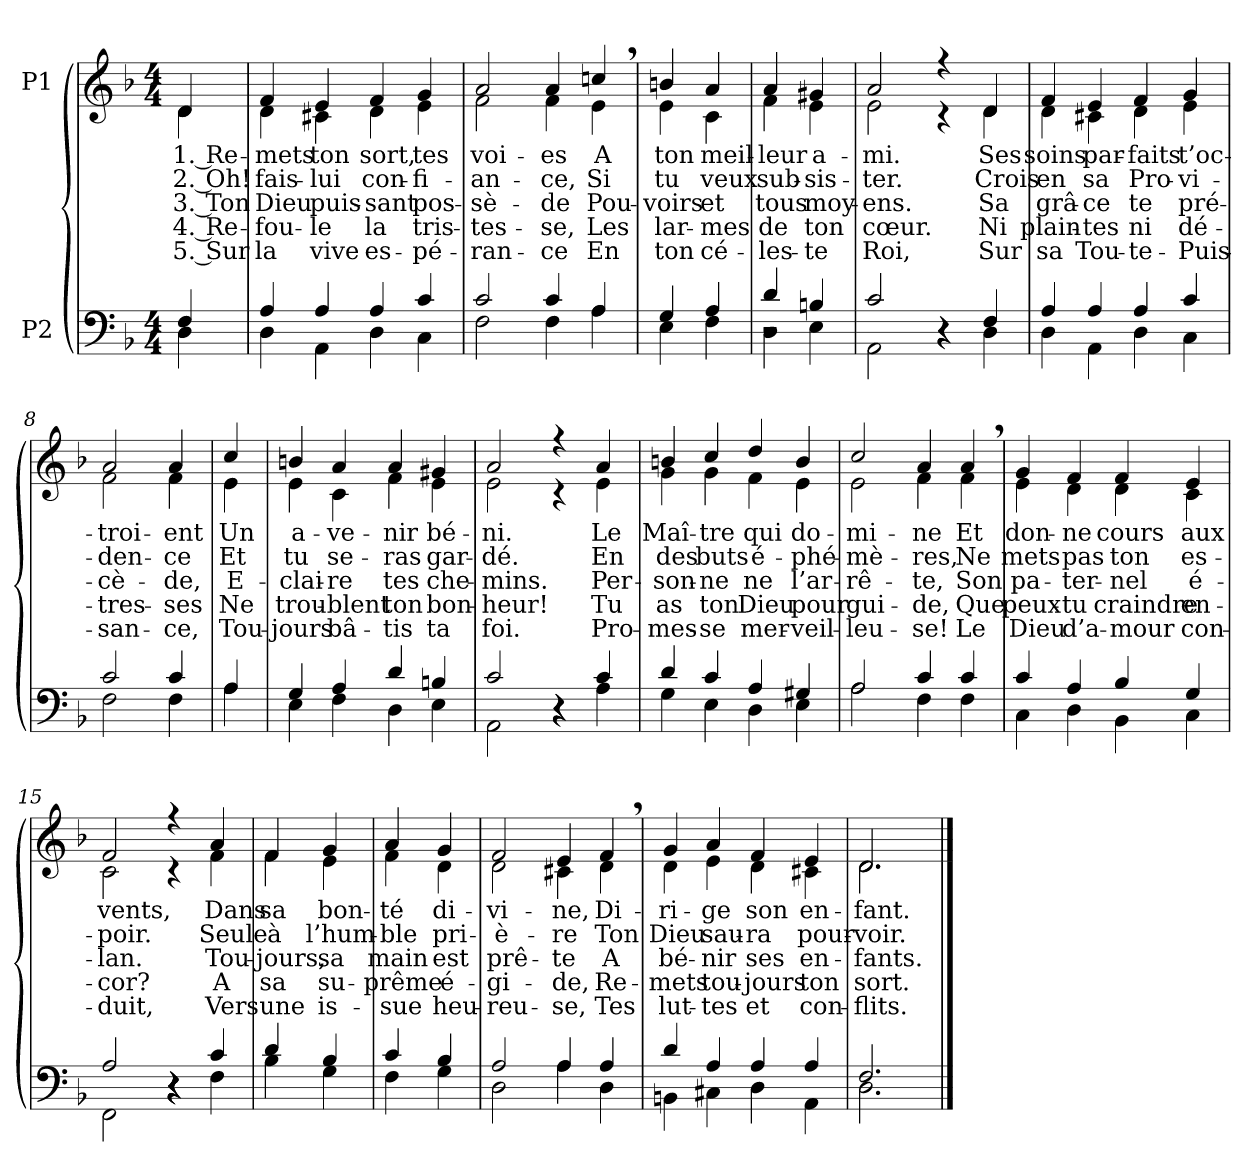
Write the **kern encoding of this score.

**kern	**kern	**text	**text	**text	**text	**text
*part2	*part1	*part1	*part1	*part1	*part1	*part1
*staff2	*staff1	*staff1	*staff1	*staff1	*staff1	*staff1
*I"P2	*I"P1	*	*	*	*	*
*clefF4	*clefG2	*	*	*	*	*
*k[b-]	*k[b-]	*	*	*	*	*
*F:	*F:	*	*	*	*	*
*M4/4	*M4/4	*	*	*	*	*
=1	=1	=1	=1	=1	=1	=1
*^	*^	*	*	*	*	*
*	*^	*	*	*	*	*	*	*
4ryy	4F/	4D\	4d/	4d\	1. Re-	2. Oh!	3. Ton	4. Re-	5. Sur
=2	=2	=2	=2	=2	=2	=2	=2	=2	=2
1ryy	4A/	4D\	4f/	4d\	-mets	fais-	Dieu	-fou-	la
.	4A/	4AA\	4e/	4c#X\	ton	-lui	puis-	-le	vive
.	4A/	4D\	4f/	4d\	sort,	con-	-sant	la	es-
.	4c/	4C\	4g/	4e\	tes	-fi-	pos-	tris-	-pé-
=3	=3	=3	=3	=3	=3	=3	=3	=3	=3
1ryy	2c/	2F\	2a/	2f\	voi-	-an-	-sè-	-tes-	-ran-
.	4c/	4F\	4a/	4f\	-es	-ce,	-de	-se,	-ce
.	4A/	4A\	4ccn,/	4e\	A	Si	Pou-	Les	En
!!LO:LB:g=z	!!
=4	=4	=4	=4	=4	=4	=4	=4	=4	=4
2ryy	4G/	4E\	4bn/	4e\	ton	tu	-voirs	lar-	ton
.	4A/	4F\	4a/	4c\	meil-	veux	et	-mes	cé-
!!LO:PB:g=z	!!
=5	=5	=5	=5	=5	=5	=5	=5	=5	=5
2r	4d/	4D\	4a/	4f\	-leur	sub-	tous	de	-les-
.	4Bn/	4E\	4g#X/	4e\	a-	-sis-	moy-	ton	-te
=6	=6	=6	=6	=6	=6	=6	=6	=6	=6
1ryy	2c/	2AA\	2a/	2e\	-mi.	-ter.	-ens.	cœur.	Roi,
.	4r	4r	4r	4r	.	.	.	.	.
.	4F/	4D\	4d/	4d\	Ses	Crois	Sa	Ni	Sur
=7	=7	=7	=7	=7	=7	=7	=7	=7	=7
1ryy	4A/	4D\	4f/	4d\	soins	en	grâ-	plain-	sa
.	4A/	4AA\	4e/	4c#X\	par-	sa	-ce	-tes	Tou-
.	4A/	4D\	4f/	4d\	-faits	Pro-	te	ni	-te-
.	4c/	4C\	4g/	4e\	t’oc-	-vi-	pré-	dé-	-Puis-
!!LO:LB:g=z	!!
=8	=8	=8	=8	=8	=8	=8	=8	=8	=8
2.ryy	2c/	2F\	2a/	2f\	-troi-	-den-	-cè-	-tres-	-san-
.	4c/	4F\	4a/	4f\	-ent	-ce	-de,	-ses	-ce,
!!LO:PB:g=z	!!
=9	=9	=9	=9	=9	=9	=9	=9	=9	=9
4ryy	4A/	4A\	4cc/	4e\	Un	Et	E-	Ne	Tou-
=10	=10	=10	=10	=10	=10	=10	=10	=10	=10
1ryy	4G/	4E\	4bn/	4e\	a-	tu	-clai-	trou-	-jours
.	4A/	4F\	4a/	4c\	-ve-	se-	-re	-blent	bâ-
.	4d/	4D\	4a/	4f\	-nir	-ras	tes	ton	-tis
.	4Bn/	4E\	4g#X/	4e\	bé-	gar-	che-	bon-	ta
=11	=11	=11	=11	=11	=11	=11	=11	=11	=11
1ryy	2c/	2AA\	2a/	2e\	-ni.	-dé.	-mins.	-heur!	foi.
.	4r	4r	4r	4r	.	.	.	.	.
.	4c/	4A\	4a/	4e\	Le	En	Per-	Tu	Pro-
!!LO:LB:g=z	!!
=12	=12	=12	=12	=12	=12	=12	=12	=12	=12
1ryy	4d/	4G\	4bn/	4g\	Maî-	des	-son-	as	-mes-
.	4c/	4E\	4cc/	4g\	-tre	buts	-ne	ton	-se
.	4A/	4D\	4dd/	4f\	qui	é-	ne	Dieu	mer-
.	4G#X/	4E\	4b/	4e\	do-	-phé-	l’ar-	pour	-veil-
!!LO:LB:g=z	!!
=13	=13	=13	=13	=13	=13	=13	=13	=13	=13
1ryy	2A/	2A\	2cc/	2e\	-mi-	-mè-	-rê-	gui-	-leu-
.	4c/	4F\	4a/	4f\	-ne	-res,	-te,	-de,	-se!
.	4c/	4F\	4a,/	4f\	Et	Ne	Son	Que	Le
=14	=14	=14	=14	=14	=14	=14	=14	=14	=14
1ryy	4c/	4C\	4g/	4e\	don-	mets	pa-	peux-	Dieu
.	4A/	4D\	4f/	4d\	-ne	pas	-ter-	-tu	d’a-
.	4B-/	4BB-\	4f/	4d\	cours	ton	-nel	craindre	-mour
.	4G/	4C\	4e/	4c\	aux	es-	é-	en-	con-
=15	=15	=15	=15	=15	=15	=15	=15	=15	=15
*	*	*^	*	*	*	*	*	*	*
1ryy	2ryy	2A/	2FF\	2f/	2c\	vents,	-poir.	-lan.	-cor?	-duit,
.	4r	4r	4r	4r	4r	.	.	.	.	.
.	4ryy	4c/	4F\	4a/	4f\	Dans	Seule	Tou-	A	Vers
*	*	*v	*v	*	*	*	*	*	*	*
!!LO:PB:g=z	!!
=16	=16	=16	=16	=16	=16	=16	=16	=16	=16
2ryy	4d/	4B-\	4f/	4f\	sa	à	-jours,	sa	une
.	4B-/	4G\	4g/	4e\	bon-	l’hum-	sa	su-	is-
!!LO:LB:g=z	!!
=17	=17	=17	=17	=17	=17	=17	=17	=17	=17
2ryy	4c/	4F\	4a/	4f\	-té	-ble	main	-prême	-sue
.	4B-/	4G\	4g/	4d\	di-	pri-	est	é-	heu-
=18	=18	=18	=18	=18	=18	=18	=18	=18	=18
1ryy	2A/	2D\	2f/	2d\	-vi-	-è-	prê-	-gi-	-reu-
.	4A/	4A\	4e/	4c#X\	-ne,	-re	-te	-de,	-se,
.	4A/	4D\	4f,/	4d\	Di-	Ton	A	Re-	Tes
=19	=19	=19	=19	=19	=19	=19	=19	=19	=19
1ryy	4d/	4BBn\	4g/	4d\	-ri-	Dieu	bé-	-mets	lut-
.	4A/	4C#X\	4a/	4e\	-ge	sau-	-nir	tou-	-tes
.	4A/	4D\	4f/	4d\	son	-ra	ses	-jours	et
.	4A/	4AA\	4e/	4c#X\	en-	pour-	en-	ton	con-
!!LO:LB:g=z	!!
=20	=20	=20	=20	=20	=20	=20	=20	=20	=20
2.ryy	2.F/	2.D\	2.d/	2.d\	-fant.	-voir.	-fants.	sort.	-flits.
*v	*v	*v	*	*	*	*	*	*	*
*	*v	*v	*	*	*	*	*
==	==	==	==	==	==	==
*-	*-	*-	*-	*-	*-	*-
